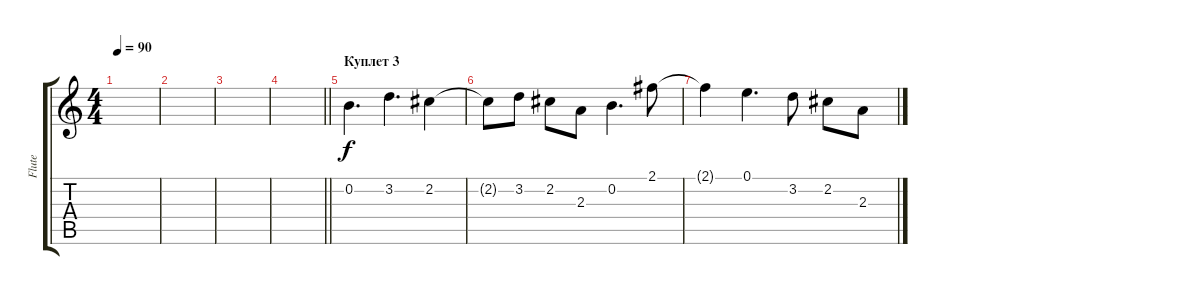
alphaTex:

\track ("Flute" "Flute") {instrument flute}
\staff {score tabs}
\tuning (E5 B4 G4 D4 A3 E3) {hide}
\ts (4 4)
\tempo 90
\clef g2
\ks c
|
|
|
\barLineRight lightlight
|
\section ("" "Куплет 3")
0.2.4{d volume 12} 3.2.4{d} 2.2.4 |
2.2{t}.8 3.2.8 2.2.8 2.3.8 0.2.4{d} 2.1.8 |
2.1{t}.4 0.1.4{d} 3.2.8 2.2.8 2.3.8
